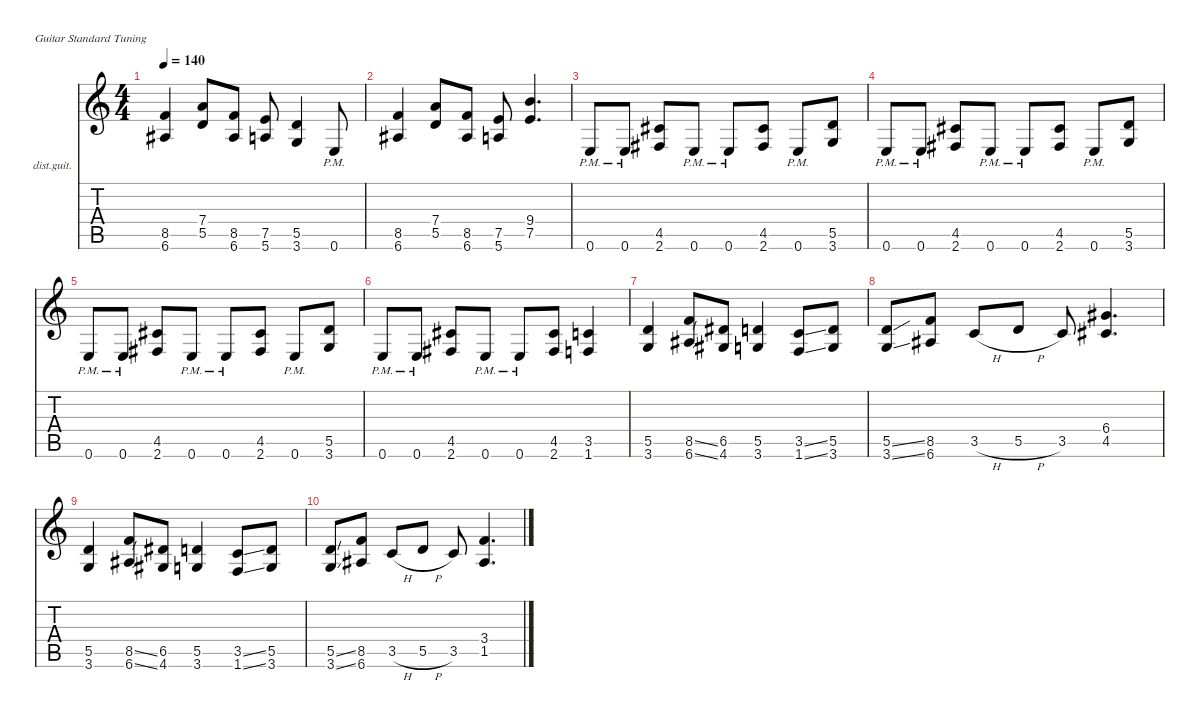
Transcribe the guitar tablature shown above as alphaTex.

\defaultSystemsLayout 4
\hideDynamics
\bracketExtendMode nobrackets
\firstSystemTrackNameOrientation horizontal
\otherSystemsTrackNameOrientation horizontal
\track ("Distortion Guitar" "dist.guit.") {instrument distortionguitar}
\staff {score tabs}
\tuning (E4 B3 G3 D3 A2 E2)
\ts (4 4)
\tempo 140
\clef g2
\ks c
(6.6{acc #} 8.5).4{dy mf} (5.5 7.4).8 (6.6{acc #} 8.5).8 (5.6 7.5).8 (3.6 5.5).4 0.6{pm}.8 |
(6.6{acc #} 8.5).4 (5.5 7.4).8 (6.6{acc #} 8.5).8 (5.6 7.5).8 (7.5 9.4).4{d} |
0.6{pm}.8 0.6{pm}.8 (2.6{acc #} 4.5{acc #}).8 0.6{pm}.8 0.6{pm}.8 (2.6{acc #} 4.5{acc #}).8 0.6{pm}.8 (3.6 5.5).8 |
0.6{pm}.8 0.6{pm}.8 (2.6{acc #} 4.5{acc #}).8 0.6{pm}.8 0.6{pm}.8 (2.6{acc #} 4.5{acc #}).8 0.6{pm}.8 (3.6 5.5).8 |
0.6{pm}.8 0.6{pm}.8 (2.6{acc #} 4.5{acc #}).8 0.6{pm}.8 0.6{pm}.8 (2.6{acc #} 4.5{acc #}).8 0.6{pm}.8 (3.6 5.5).8 |
0.6{pm}.8 0.6{pm}.8 (2.6{acc #} 4.5{acc #}).8 0.6{pm}.8 0.6{pm}.8 (2.6{acc #} 4.5{acc #}).8 (1.6 3.5).4 |
(3.6 5.5).4{dy ff} (6.6{ss acc #} 8.5{ss}).8 (4.6{acc #} 6.5{acc #}).8 (3.6 5.5).4 (1.6{ss} 3.5{ss}).8 (3.6 5.5).8 |
(3.6{ss} 5.5{ss}).8 (6.6{acc #} 8.5).8 3.5{h}.8 5.5{h}.8 3.5.8 (4.5{acc #} 6.4{acc #}).4{d} |
(3.6 5.5).4 (6.6{ss acc #} 8.5{ss}).8 (4.6{acc #} 6.5{acc #}).8 (3.6 5.5).4 (1.6{ss} 3.5{ss}).8 (3.6 5.5).8 |
(3.6{ss} 5.5{ss}).8 (6.6{acc #} 8.5).8 3.5{h}.8 5.5{h}.8 3.5.8 (1.5{acc #} 3.4).4{d}
